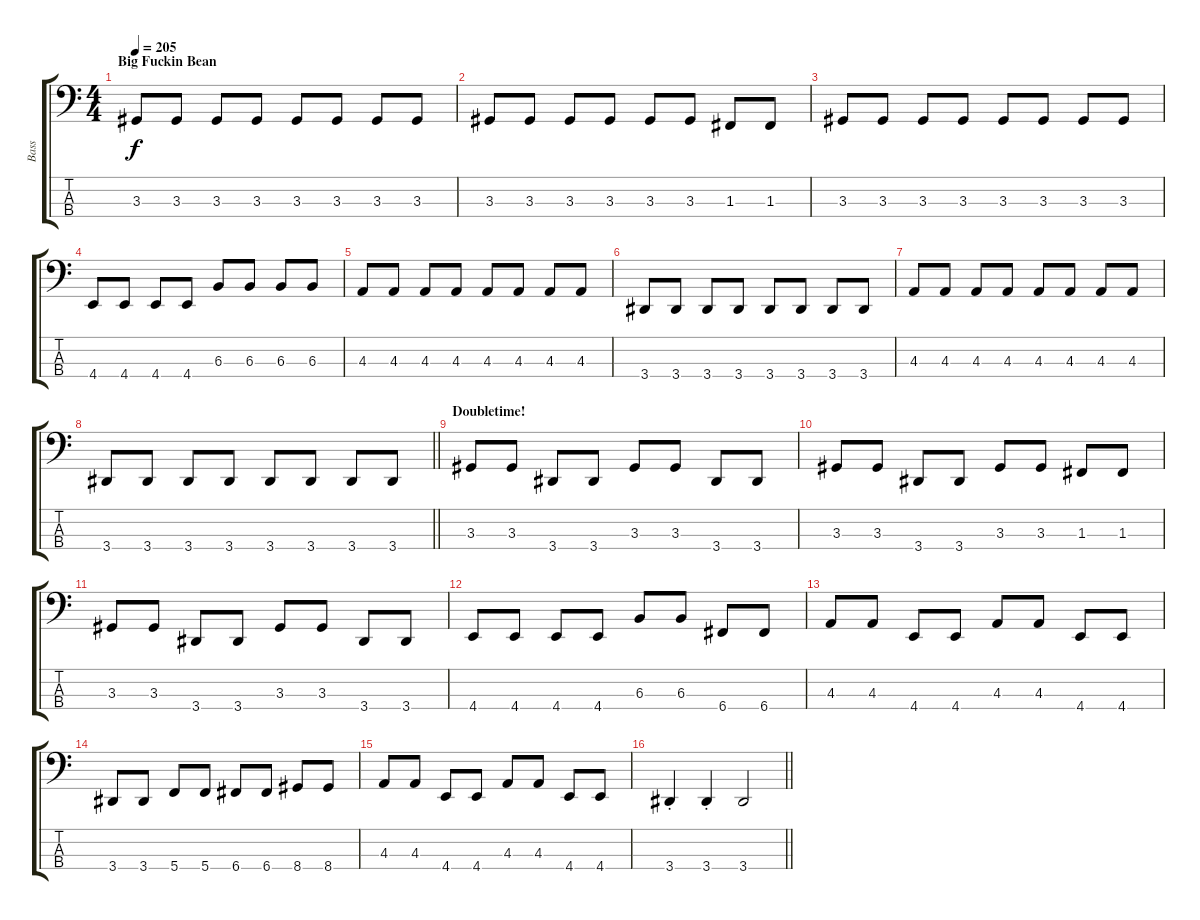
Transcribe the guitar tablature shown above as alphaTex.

\track ("Bass" "Bass") {instrument electricbassfinger}
\staff {score tabs}
\tuning (Eb2 Bb1 F1 C1) {hide}
\ts (4 4)
\section ("" "Big Fuckin Bean")
\tempo 205
\clef f4
\ks c
3.3.8{dy f} 3.3.8 3.3.8 3.3.8 3.3.8 3.3.8 3.3.8 3.3.8 |
3.3.8 3.3.8 3.3.8 3.3.8 3.3.8 3.3.8 1.3.8 1.3.8 |
3.3.8 3.3.8 3.3.8 3.3.8 3.3.8 3.3.8 3.3.8 3.3.8 |
4.4.8 4.4.8 4.4.8 4.4.8 6.3.8 6.3.8 6.3.8 6.3.8 |
4.3.8 4.3.8 4.3.8 4.3.8 4.3.8 4.3.8 4.3.8 4.3.8 |
3.4.8 3.4.8 3.4.8 3.4.8 3.4.8 3.4.8 3.4.8 3.4.8 |
4.3.8 4.3.8 4.3.8 4.3.8 4.3.8 4.3.8 4.3.8 4.3.8 |
\barLineRight lightlight
3.4.8 3.4.8 3.4.8 3.4.8 3.4.8 3.4.8 3.4.8 3.4.8 |
\section ("" "Doubletime!")
3.3.8 3.3.8 3.4.8 3.4.8 3.3.8 3.3.8 3.4.8 3.4.8 |
3.3.8 3.3.8 3.4.8 3.4.8 3.3.8 3.3.8 1.3.8 1.3.8 |
3.3.8 3.3.8 3.4.8 3.4.8 3.3.8 3.3.8 3.4.8 3.4.8 |
4.4.8 4.4.8 4.4.8 4.4.8 6.3.8 6.3.8 6.4.8 6.4.8 |
4.3.8 4.3.8 4.4.8 4.4.8 4.3.8 4.3.8 4.4.8 4.4.8 |
3.4.8 3.4.8 5.4.8 5.4.8 6.4.8 6.4.8 8.4.8 8.4.8 |
4.3.8 4.3.8 4.4.8 4.4.8 4.3.8 4.3.8 4.4.8 4.4.8 |
\barLineRight lightlight
3.4{st}.4 3.4{st}.4 3.4.2
